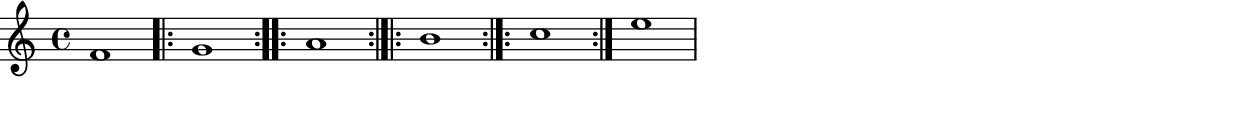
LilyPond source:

%% Generated by lilypond-book
%% Options: [exampleindent=10.16\mm,fragment,indent=0\mm,line-width=160\mm,quote,relative=1]
\include "lilypond-book-preamble.ly"


% ****************************************************************
% Start cut-&-pastable-section
% ****************************************************************

#(ly:set-option 'eps-box-padding 3.000000)



\paper {
  indent = 0\mm
  line-width = 160\mm
  % offset the left padding, also add 1mm as lilypond creates cropped
  % images with a little space on the right
  line-width = #(- line-width (* mm  3.000000) (* mm 1))
  line-width = 160\mm - 2.0 * 10.16\mm
  % offset the left padding, also add 1mm as lilypond creates cropped
  % images with a little space on the right
  line-width = #(- line-width (* mm  3.000000) (* mm 1))
}

\layout {
  
}


\relative c'
{


% ****************************************************************
% ly snippet contents follows:
% ****************************************************************
\sourcefileline 2781
f1 \bar ".|:"
g1 \bar ":..:"
a1 \bar ":|.|:"
b1 \bar ":|.:"
c1 \bar ":|."
e1



% ****************************************************************
% end ly snippet
% ****************************************************************
}
